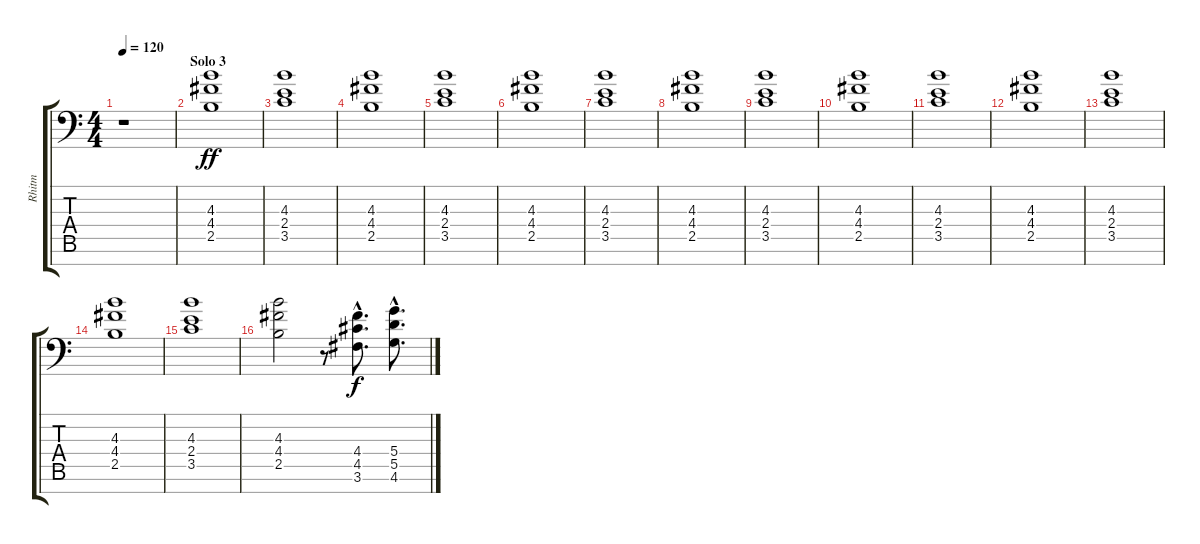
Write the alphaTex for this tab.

\track ("Rhitm" "Rhitm") {instrument overdrivenguitar}
\staff {score tabs}
\tuning (E4 B3 G3 D3 A2 Eb2 Bb1) {hide}
\ts (4 4)
\tempo 120
\clef f4
\ks c
r.1{dy ff} |
\section ("" "Solo 3")
(4.3 4.4 2.5).1 |
(4.3 2.4 3.5).1 |
(4.3 4.4 2.5).1 |
(4.3 2.4 3.5).1 |
(4.3 4.4 2.5).1 |
(4.3 2.4 3.5).1 |
(4.3 4.4 2.5).1 |
(4.3 2.4 3.5).1 |
(4.3 4.4 2.5).1 |
(4.3 2.4 3.5).1 |
(4.3 4.4 2.5).1 |
(4.3 2.4 3.5).1 |
(4.3 4.4 2.5).1 |
(4.3 2.4 3.5).1 |
(4.3 4.4 2.5).2 r.8 (4.4{hac} 4.5{hac} 3.6{hac}).8{d dy f} (5.4{hac} 5.5{hac} 4.6{hac}).8{d}
